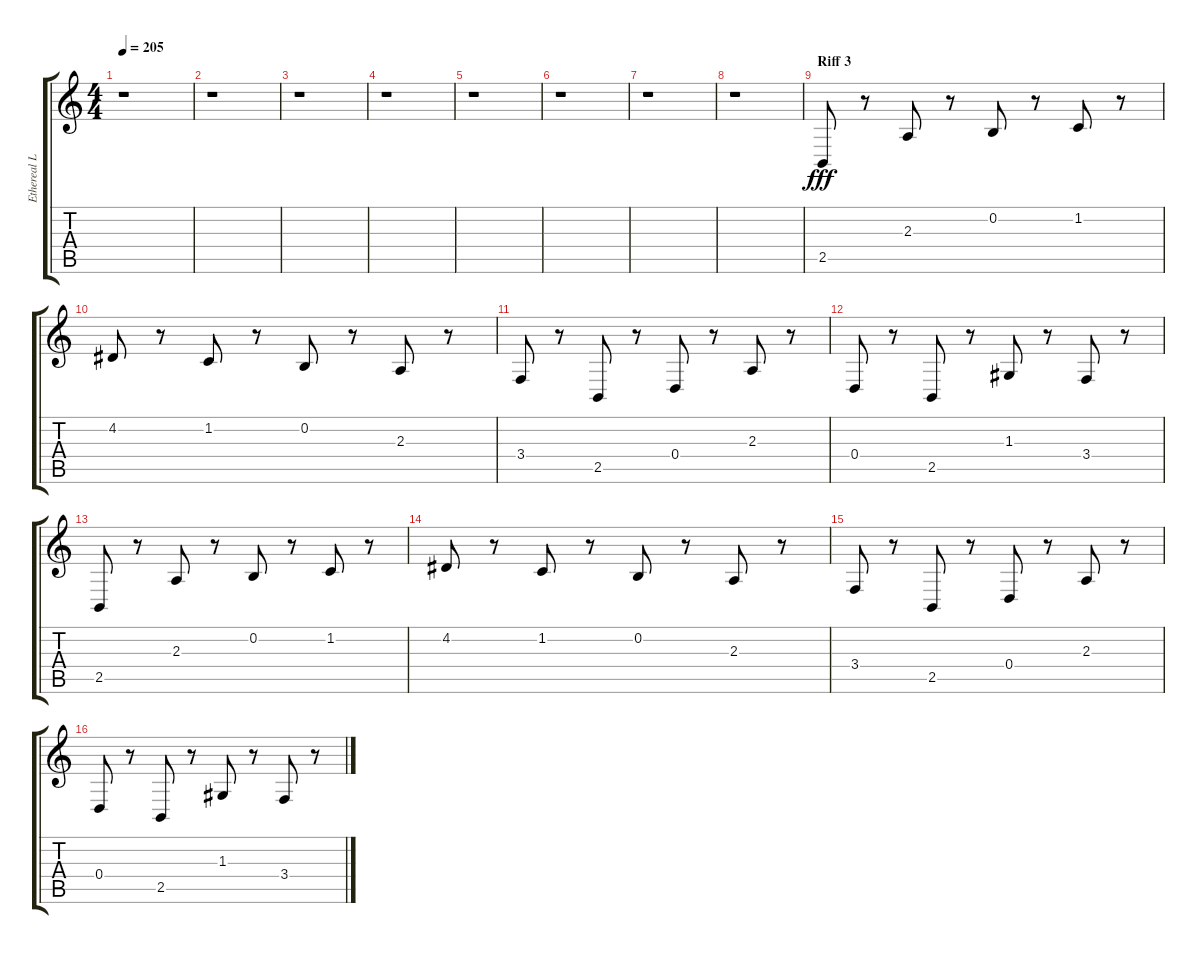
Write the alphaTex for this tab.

\track ("Ethereal Lead" "Ethereal L") {instrument sitar}
\staff {score tabs}
\tuning (E4 B3 G3 D3 A2 E2) {hide}
\ts (4 4)
\tempo 205
\clef g2
\ks c
r.1{dy fff} |
r.1 |
r.1 |
r.1 |
r.1 |
r.1 |
r.1 |
r.1 |
\section ("" "Riff 3")
2.5.8 r.8 2.3.8 r.8 0.2.8 r.8 1.2.8 r.8 |
4.2.8 r.8 1.2.8 r.8 0.2.8 r.8 2.3.8 r.8 |
3.4.8 r.8 2.5.8 r.8 0.4.8 r.8 2.3.8 r.8 |
0.4.8 r.8 2.5.8 r.8 1.3.8 r.8 3.4.8 r.8 |
2.5.8 r.8 2.3.8 r.8 0.2.8 r.8 1.2.8 r.8 |
4.2.8 r.8 1.2.8 r.8 0.2.8 r.8 2.3.8 r.8 |
3.4.8 r.8 2.5.8 r.8 0.4.8 r.8 2.3.8 r.8 |
0.4.8 r.8 2.5.8 r.8 1.3.8 r.8 3.4.8 r.8
